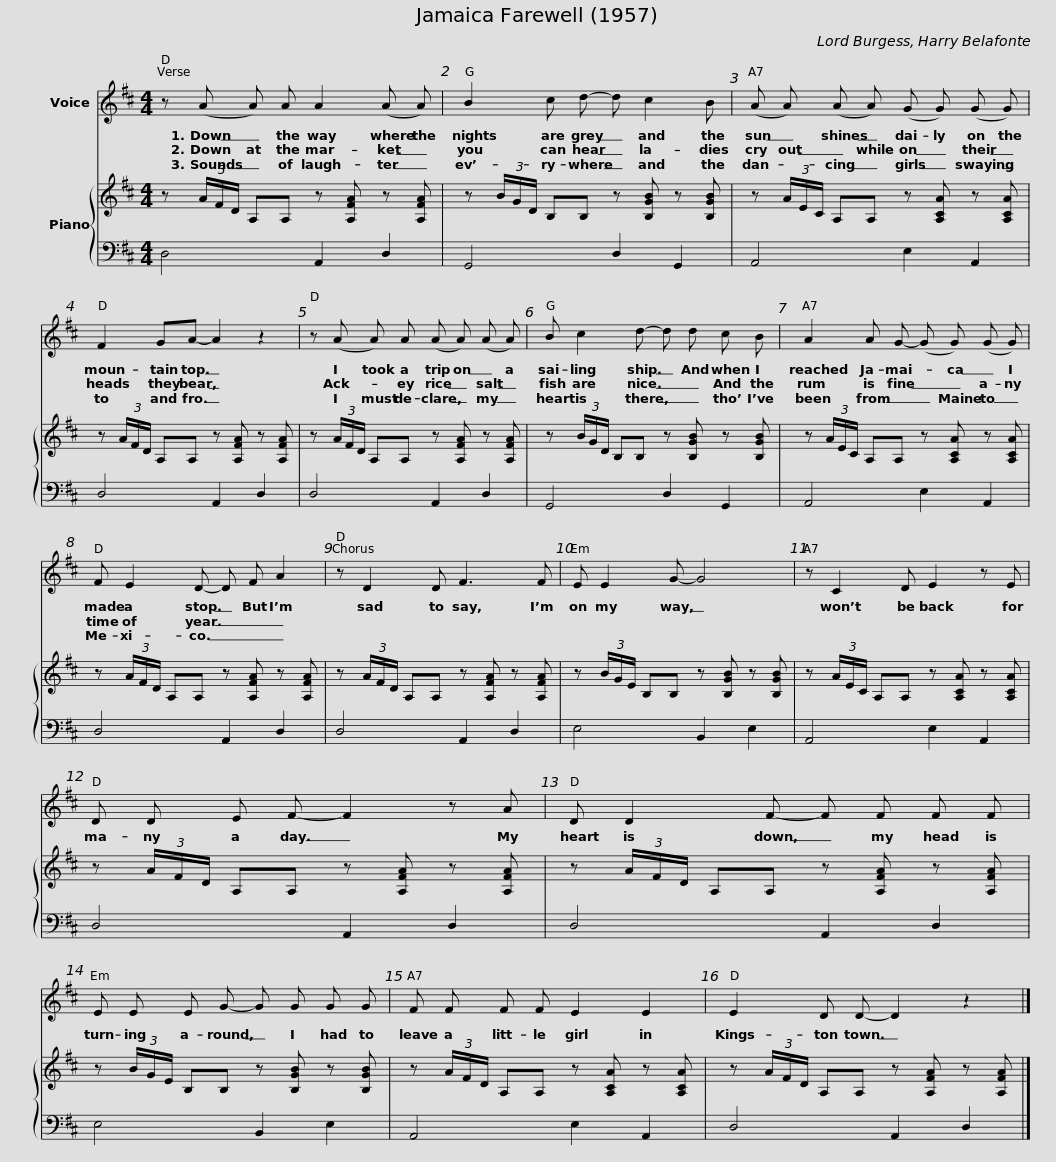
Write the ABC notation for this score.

X:1
%%score 1 { 2 | 3 }
L:1/8
M:4/4
I:linebreak $
K:D
V:1 treble
V:2 treble
V:3 bass
V:1
 z (A A) A A2 (A A) | B2 c d- d c2 B | (A A) (A A) (G G) (G G) |$ F2 GA- A2 z2 | z (A A) A (A A) (A A) | %5
 B c2 d- d d c B |$ A2 A G- (G G) (G G) | F E2 D- D F A2 | z D2 D F3 F |$ E E2 G- G4 | %10
 z C2 D E2 z E | D D E F- F2 z A |$ D D2 F- F F F F | E E E G- G G G G | F F F F E2 E2 |$ %15
 E2 D D- D2 z2 |] %16
V:2
 z (3A/F/D/ A,A, z [A,FA] z [A,FA] | z (3B/G/D/ B,B, z [B,GB] z [B,GB] | z (3A/E/C/ A,A, z [A,CA] z [A,CA] |$ z (3A/F/D/ A,A, z [A,FA] z [A,FA] | z (3A/F/D/ A,A, z [A,FA] z [A,FA] | %5
 z (3B/G/D/ B,B, z [B,GB] z [B,GB] |$ z (3A/E/C/ A,A, z [A,CA] z [A,CA] | z (3A/F/D/ A,A, z [A,FA] z [A,FA] | z (3A/F/D/ A,A, z [A,FA] z [A,FA] |$ z (3B/G/E/ B,B, z [B,GB] z [B,GB] | %10
 z (3A/E/C/ A,A, z [A,CA] z [A,CA] | z (3A/F/D/ A,A, z [A,FA] z [A,FA] |$ z (3A/F/D/ A,A, z [A,FA] z [A,FA] | z (3B/G/E/ B,B, z [B,GB] z [B,GB] | z (3A/F/D/ A,A, z [A,CA] z [A,CA] |$ %15
 z (3A/F/D/ A,A, z [A,FA] z [A,FA] |] %16
V:3
 D,4 A,,2 D,2 | G,,4 D,2 G,,2 | A,,4 E,2 A,,2 |$ D,4 A,,2 D,2 | D,4 A,,2 D,2 | %5
 G,,4 D,2 G,,2 |$ A,,4 E,2 A,,2 | D,4 A,,2 D,2 | D,4 A,,2 D,2 |$ E,4 B,,2 E,2 | %10
 A,,4 E,2 A,,2 | D,4 A,,2 D,2 |$ D,4 A,,2 D,2 | E,4 B,,2 E,2 | A,,4 E,2 A,,2 |$ %15
 D,4 A,,2 D,2 |] %16
